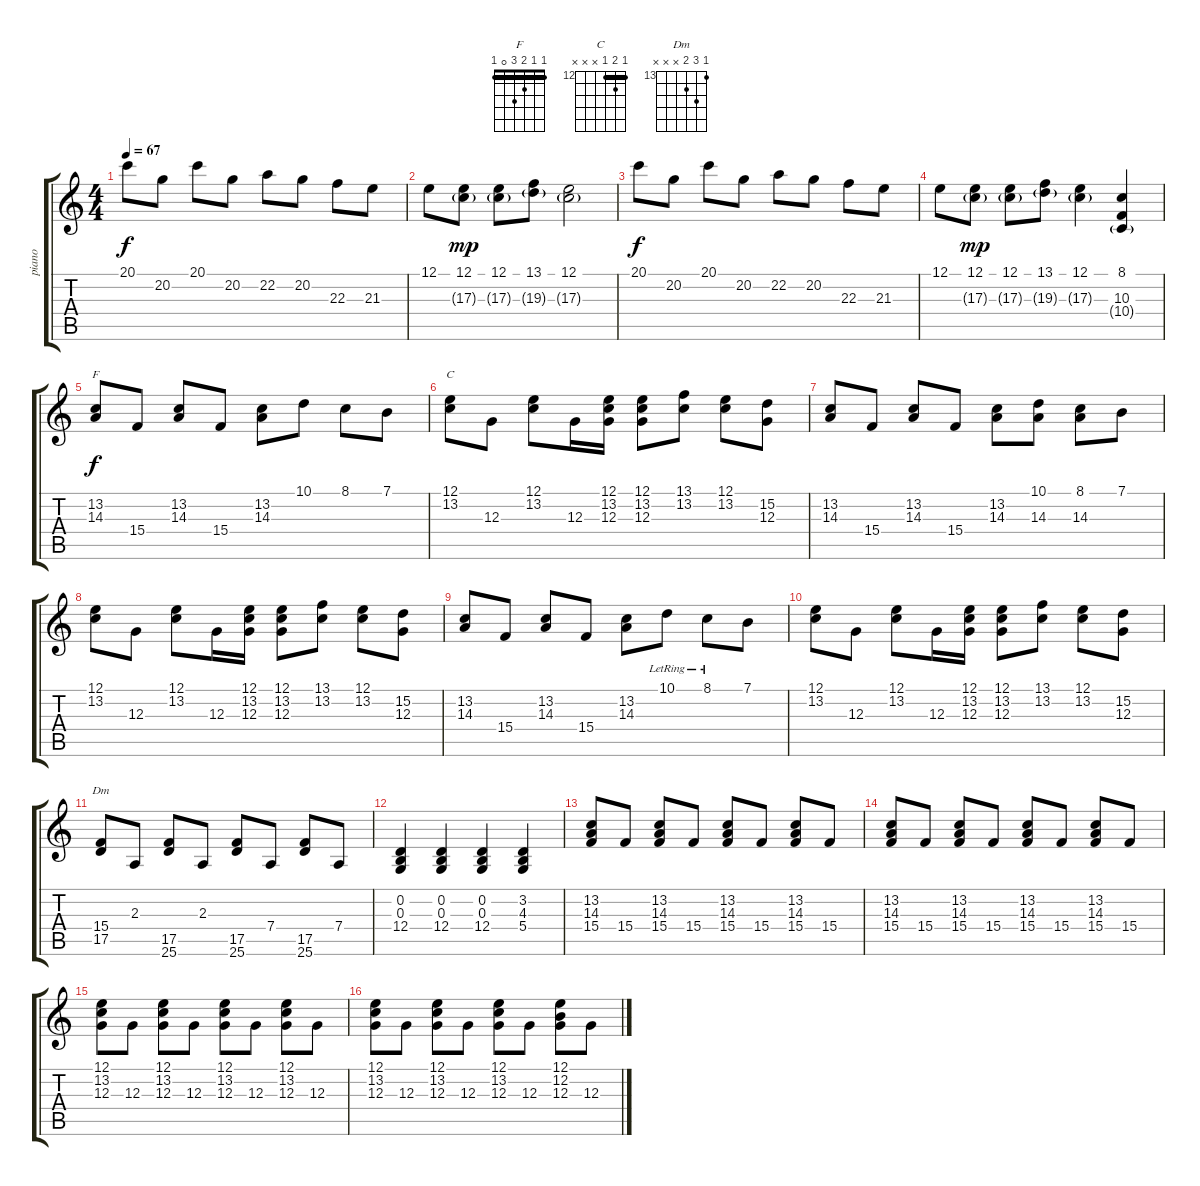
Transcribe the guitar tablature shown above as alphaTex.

\track ("piano" "piano") {instrument acousticgrandpiano}
\staff {score tabs}
\tuning (E4 B3 G3 D3 A2 E2) {hide}
\chord ("F" 1 1 2 3 0 1) {barre 1}
\chord ("C" 12 13 12 x x x) {firstfret 12 barre 12}
\chord ("Dm" 13 15 14 x x x) {firstfret 13}
\ts (4 4)
\tempo 67
\clef g2
\ks c
20.1.8{dy f} 20.2.8 20.1.8 20.2.8 22.2.8 20.2.8 22.3.8 21.3.8 |
12.1.8 (12.1 17.3{g}).8{dy mp} (12.1 17.3{g}).8 (13.1 19.3{g}).8 (12.1 17.3{g}).2 |
20.1.8{dy f} 20.2.8 20.1.8 20.2.8 22.2.8 20.2.8 22.3.8 21.3.8 |
12.1.8 (12.1 17.3{g}).8{dy mp} (12.1 17.3{g}).8 (13.1 19.3{g}).8 (12.1 17.3{g}).4 (8.1 10.3 10.4{g}).4 |
(13.2 14.3).8{ch "F" dy f} 15.4.8 (13.2 14.3).8 15.4.8 (13.2 14.3).8 10.1.8 8.1.8 7.1.8 |
(12.1 13.2).8{ch "C"} 12.3.8 (12.1 13.2).8 12.3.16 (12.1 13.2 12.3).16 (12.1 13.2 12.3).8 (13.1 13.2).8 (12.1 13.2).8 (15.2 12.3).8 |
(13.2 14.3).8 15.4.8 (13.2 14.3).8 15.4.8 (13.2 14.3).8 (10.1 14.3).8 (8.1 14.3).8 7.1.8 |
(12.1 13.2).8 12.3.8 (12.1 13.2).8 12.3.16 (12.1 13.2 12.3).16 (12.1 13.2 12.3).8 (13.1 13.2).8 (12.1 13.2).8 (15.2 12.3).8 |
(13.2 14.3).8 15.4.8 (13.2 14.3).8 15.4.8 (13.2 14.3).8 10.1{lr}.8 8.1{lr}.8 7.1.8 |
(12.1 13.2).8 12.3.8 (12.1 13.2).8 12.3.16 (12.1 13.2 12.3).16 (12.1 13.2 12.3).8 (13.1 13.2).8 (12.1 13.2).8 (15.2 12.3).8 |
(15.4 17.5).8{ch "Dm"} 2.3.8 (17.5 25.6).8 2.3.8 (17.5 25.6).8 7.4.8 (17.5 25.6).8 7.4.8 |
(0.2 0.3 12.4).4 (0.2 0.3 12.4).4 (0.2 0.3 12.4).4 (3.2 4.3 5.4).4 |
(13.2 14.3 15.4).8 15.4.8 (13.2 14.3 15.4).8 15.4.8 (13.2 14.3 15.4).8 15.4.8 (13.2 14.3 15.4).8 15.4.8 |
(13.2 14.3 15.4).8 15.4.8 (13.2 14.3 15.4).8 15.4.8 (13.2 14.3 15.4).8 15.4.8 (13.2 14.3 15.4).8 15.4.8 |
(12.1 13.2 12.3).8 12.3.8 (12.1 13.2 12.3).8 12.3.8 (12.1 13.2 12.3).8 12.3.8 (12.1 13.2 12.3).8 12.3.8 |
(12.1 13.2 12.3).8 12.3.8 (12.1 13.2 12.3).8 12.3.8 (12.1 13.2 12.3).8 12.3.8 (12.1 12.2 12.3).8 12.3.8
